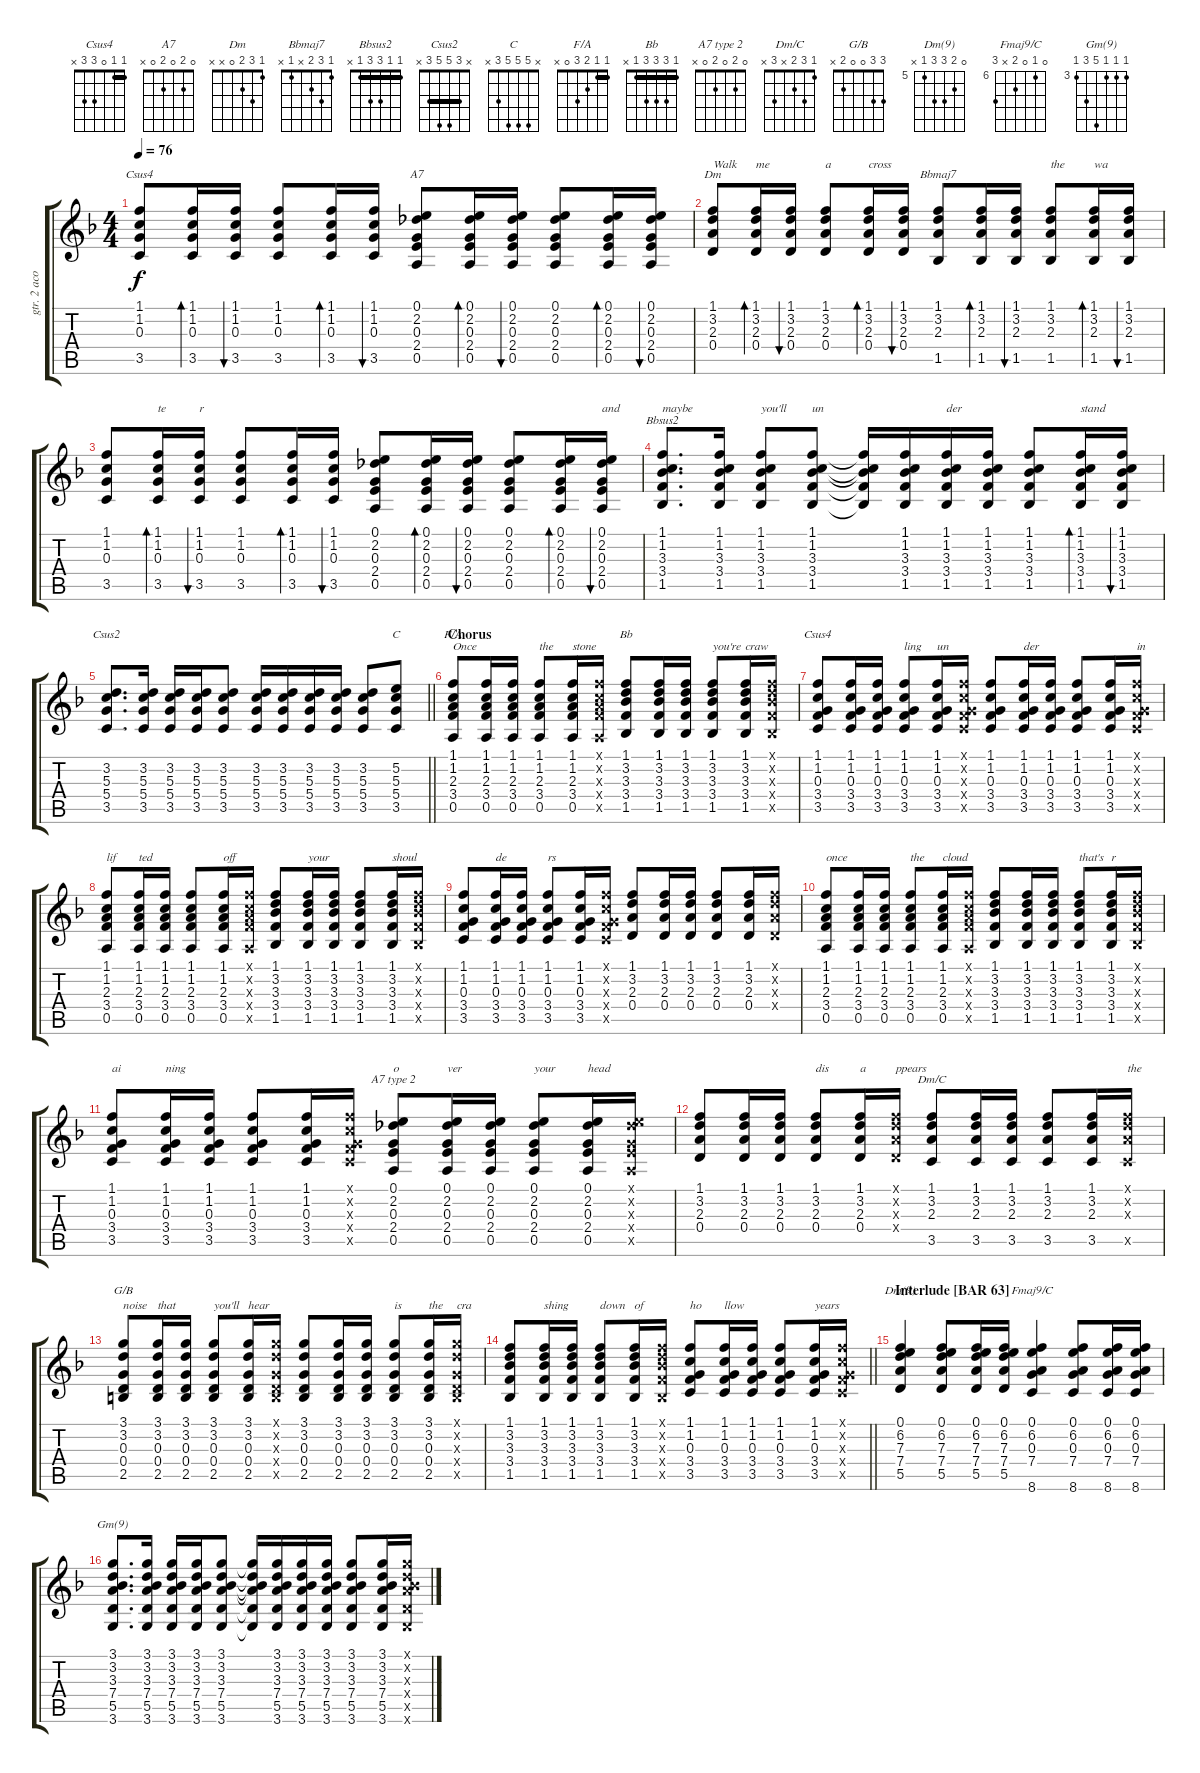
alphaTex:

\track ("gtr. 2 acoustic" "gtr. 2 aco") {instrument acousticguitarsteel}
\staff {score tabs}
\tuning (E4 B3 G3 D3 A2 E2) {hide}
\chord ("Csus4" 1 1 0 x 3 x)
\chord ("A7" 0 2 0 2 0 x)
\chord ("Dm" 1 3 2 0 x x)
\chord ("Bbmaj7" 1 3 2 x 1 x)
\chord ("Bbsus2" 1 1 3 3 1 x) {barre 1}
\chord ("Csus2" x 3 5 5 3 x) {barre 3}
\chord ("C" x 5 5 5 3 x)
\chord ("F/A" 1 1 2 3 0 x) {barre 1}
\chord ("Bb" 1 3 3 3 1 x) {barre 1}
\chord ("Csus4" 1 1 0 3 3 x) {barre 1}
\chord ("A7 type 2" 0 2 0 2 0 x)
\chord ("Dm/C" 1 3 2 x 3 x)
\chord ("G/B" 3 3 0 0 2 x)
\chord ("Dm(9)" 0 6 7 7 5 x) {firstfret 5}
\chord ("Fmaj9/C" 0 6 0 7 x 8) {firstfret 6}
\chord ("Gm(9)" 3 3 3 7 5 3) {firstfret 3}
\ts (4 4)
\tempo 76
\clef g2
\ks f
(1.1 1.2 0.3 3.5).8{ch "Csus4" dy f} (1.1 1.2 0.3 3.5).16{bd 30} (1.1 1.2 0.3 3.5).16{bu 30} (1.1 1.2 0.3 3.5).8 (1.1 1.2 0.3 3.5).16{bd 30} (1.1 1.2 0.3 3.5).16{bu 30} (0.1 2.2 0.3 2.4 0.5).8{ch "A7"} (0.1 2.2 0.3 2.4 0.5).16{bd 30} (0.1 2.2 0.3 2.4 0.5).16{bu 30} (0.1 2.2 0.3 2.4 0.5).8 (0.1 2.2 0.3 2.4 0.5).16{bd 30} (0.1 2.2 0.3 2.4 0.5).16{bu 30} |
(1.1 3.2 2.3 0.4).8{ch "Dm" txt "Walk" beam Up} (1.1 3.2 2.3 0.4).16{bd 30 txt "me" beam Up} (1.1 3.2 2.3 0.4).16{bu 30 beam Up} (1.1 3.2 2.3 0.4).8{txt "a"} (1.1 3.2 2.3 0.4).16{bd 30 txt "cross"} (1.1 3.2 2.3 0.4).16{bu 30} (1.1 3.2 2.3 1.5).8{ch "Bbmaj7"} (1.1 3.2 2.3 1.5).16{bd 30} (1.1 3.2 2.3 1.5).16{bu 30} (1.1 3.2 2.3 1.5).8{txt "the"} (1.1 3.2 2.3 1.5).16{bd 30 txt "wa"} (1.1 3.2 2.3 1.5).16{bu 30} |
(1.1 1.2 0.3 3.5).8 (1.1 1.2 0.3 3.5).16{bd 30 txt "te"} (1.1 1.2 0.3 3.5).16{bu 30 txt "r"} (1.1 1.2 0.3 3.5).8 (1.1 1.2 0.3 3.5).16{bd 30} (1.1 1.2 0.3 3.5).16{bu 30} (0.1 2.2 0.3 2.4 0.5).8 (0.1 2.2 0.3 2.4 0.5).16{bd 30} (0.1 2.2 0.3 2.4 0.5).16{bu 30} (0.1 2.2 0.3 2.4 0.5).8 (0.1 2.2 0.3 2.4 0.5).16{bd 30} (0.1 2.2 0.3 2.4 0.5).16{bu 30 txt "and"} |
(1.1 1.2 3.3 3.4 1.5).8{d ch "Bbsus2" txt "maybe"} (1.1 1.2 3.3 3.4 1.5).16 (1.1 1.2 3.3 3.4 1.5).8{txt "you'll"} (1.1 1.2 3.3 3.4 1.5).8{txt "un"} (1.1{t} 1.2{t} 3.3{t} 3.4{t} 1.5{t}).16 (1.1 1.2 3.3 3.4 1.5).16 (1.1 1.2 3.3 3.4 1.5).16{txt "der"} (1.1 1.2 3.3 3.4 1.5).16 (1.1 1.2 3.3 3.4 1.5).8 (1.1 1.2 3.3 3.4 1.5).16{bd 60 txt "stand"} (1.1 1.2 3.3 3.4 1.5).16{bu 60} |
\barLineRight lightlight
(3.2 5.3 5.4 3.5).8{d ch "Csus2"} (3.2 5.3 5.4 3.5).16 (3.2 5.3 5.4 3.5).16 (3.2 5.3 5.4 3.5).16 (3.2 5.3 5.4 3.5).8 (3.2 5.3 5.4 3.5).16 (3.2 5.3 5.4 3.5).16 (3.2 5.3 5.4 3.5).16 (3.2 5.3 5.4 3.5).16 (3.2 5.3 5.4 3.5).8 (5.2 5.3 5.4 3.5).8{ch "C"} |
\section ("" "Chorus")
(1.1 1.2 2.3 3.4 0.5).8{ch "F/A" txt "Once"} (1.1 1.2 2.3 3.4 0.5).16 (1.1 1.2 2.3 3.4 0.5).16 (1.1 1.2 2.3 3.4 0.5).8{txt "the"} (1.1 1.2 2.3 3.4 0.5).16{txt "stone"} (1.1{x} 1.2{x} 2.3{x} 3.4{x} 0.5{x}).16 (1.1 3.2 3.3 3.4 1.5).8{ch "Bb"} (1.1 3.2 3.3 3.4 1.5).16 (1.1 3.2 3.3 3.4 1.5).16 (1.1 3.2 3.3 3.4 1.5).8{txt "you're"} (1.1 3.2 3.3 3.4 1.5).16{txt "craw"} (1.1{x} 3.2{x} 3.3{x} 3.4{x} 1.5{x}).16 |
(1.1 1.2 0.3 3.4 3.5).8{ch "Csus4"} (1.1 1.2 0.3 3.4 3.5).16 (1.1 1.2 0.3 3.4 3.5).16 (1.1 1.2 0.3 3.4 3.5).8{txt "ling"} (1.1 1.2 0.3 3.4 3.5).16{txt "un"} (1.1{x} 1.2{x} 0.3{x} 3.4{x} 3.5{x}).16 (1.1 1.2 0.3 3.4 3.5).8 (1.1 1.2 0.3 3.4 3.5).16{txt "der"} (1.1 1.2 0.3 3.4 3.5).16 (1.1 1.2 0.3 3.4 3.5).8 (1.1 1.2 0.3 3.4 3.5).16 (1.1{x} 1.2{x} 0.3{x} 3.4{x} 3.5{x}).16{txt "in"} |
(1.1 1.2 2.3 3.4 0.5).8{txt "lif"} (1.1 1.2 2.3 3.4 0.5).16{txt "ted"} (1.1 1.2 2.3 3.4 0.5).16 (1.1 1.2 2.3 3.4 0.5).8 (1.1 1.2 2.3 3.4 0.5).16{txt "off"} (1.1{x} 1.2{x} 2.3{x} 3.4{x} 0.5{x}).16 (1.1 3.2 3.3 3.4 1.5).8 (1.1 3.2 3.3 3.4 1.5).16{txt "your"} (1.1 3.2 3.3 3.4 1.5).16 (1.1 3.2 3.3 3.4 1.5).8 (1.1 3.2 3.3 3.4 1.5).16{txt "shoul"} (1.1{x} 3.2{x} 3.3{x} 3.4{x} 1.5{x}).16 |
(1.1 1.2 0.3 3.4 3.5).8 (1.1 1.2 0.3 3.4 3.5).16{txt "de"} (1.1 1.2 0.3 3.4 3.5).16 (1.1 1.2 0.3 3.4 3.5).8{txt "rs"} (1.1 1.2 0.3 3.4 3.5).16 (1.1{x} 1.2{x} 0.3{x} 3.4{x} 3.5{x}).16 (1.1 3.2 2.3 0.4).8 (1.1 3.2 2.3 0.4).16 (1.1 3.2 2.3 0.4).16 (1.1 3.2 2.3 0.4).8 (1.1 3.2 2.3 0.4).16 (1.1{x} 3.2{x} 2.3{x} 0.4{x}).16 |
(1.1 1.2 2.3 3.4 0.5).8{txt "once"} (1.1 1.2 2.3 3.4 0.5).16 (1.1 1.2 2.3 3.4 0.5).16 (1.1 1.2 2.3 3.4 0.5).8{txt "the"} (1.1 1.2 2.3 3.4 0.5).16{txt "cloud"} (1.1{x} 1.2{x} 2.3{x} 3.4{x} 0.5{x}).16 (1.1 3.2 3.3 3.4 1.5).8 (1.1 3.2 3.3 3.4 1.5).16 (1.1 3.2 3.3 3.4 1.5).16 (1.1 3.2 3.3 3.4 1.5).8{txt "that's"} (1.1 3.2 3.3 3.4 1.5).16{txt "r"} (1.1{x} 3.2{x} 3.3{x} 3.4{x} 1.5{x}).16 |
(1.1 1.2 0.3 3.4 3.5).8{txt "ai"} (1.1 1.2 0.3 3.4 3.5).16{txt "ning"} (1.1 1.2 0.3 3.4 3.5).16 (1.1 1.2 0.3 3.4 3.5).8 (1.1 1.2 0.3 3.4 3.5).16 (1.1{x} 1.2{x} 0.3{x} 3.4{x} 3.5{x}).16 (0.1 2.2 0.3 2.4 0.5).8{ch "A7 type 2" txt "o"} (0.1 2.2 0.3 2.4 0.5).16{txt "ver"} (0.1 2.2 0.3 2.4 0.5).16 (0.1 2.2 0.3 2.4 0.5).8{txt "your"} (0.1 2.2 0.3 2.4 0.5).16{txt "head"} (0.1{x} 2.2{x} 0.3{x} 2.4{x} 0.5{x}).16 |
(1.1 3.2 2.3 0.4).8 (1.1 3.2 2.3 0.4).16 (1.1 3.2 2.3 0.4).16 (1.1 3.2 2.3 0.4).8{txt "dis"} (1.1 3.2 2.3 0.4).16{txt "a"} (1.1{x} 3.2{x} 2.3{x} 0.4{x}).16{txt "ppears"} (1.1 3.2 2.3 3.5).8{ch "Dm/C"} (1.1 3.2 2.3 3.5).16 (1.1 3.2 2.3 3.5).16 (1.1 3.2 2.3 3.5).8 (1.1 3.2 2.3 3.5).16 (1.1{x} 3.2{x} 2.3{x} 3.5{x}).16{txt "the"} |
(3.1 3.2 0.3 0.4 2.5).8{ch "G/B" txt "noise"} (3.1 3.2 0.3 0.4 2.5).16{txt "that"} (3.1 3.2 0.3 0.4 2.5).16 (3.1 3.2 0.3 0.4 2.5).8{txt "you'll"} (3.1 3.2 0.3 0.4 2.5).16{txt "hear"} (3.1{x} 3.2{x} 0.3{x} 0.4{x} 2.5{x}).16 (3.1 3.2 0.3 0.4 2.5).8 (3.1 3.2 0.3 0.4 2.5).16 (3.1 3.2 0.3 0.4 2.5).16 (3.1 3.2 0.3 0.4 2.5).8{txt "is"} (3.1 3.2 0.3 0.4 2.5).16{txt "the"} (3.1{x} 3.2{x} 0.3{x} 0.4{x} 2.5{x}).16{txt "cra"} |
\barLineRight lightlight
(1.1 3.2 3.3 3.4 1.5).8 (1.1 3.2 3.3 3.4 1.5).16{txt "shing"} (1.1 3.2 3.3 3.4 1.5).16 (1.1 3.2 3.3 3.4 1.5).8{txt "down"} (1.1 3.2 3.3 3.4 1.5).16{txt "of"} (1.1{x} 3.2{x} 3.3{x} 3.4{x} 1.5{x}).16 (1.1 1.2 0.3 3.4 3.5).8{txt "ho"} (1.1 1.2 0.3 3.4 3.5).16{txt "llow"} (1.1 1.2 0.3 3.4 3.5).16 (1.1 1.2 0.3 3.4 3.5).8 (1.1 1.2 0.3 3.4 3.5).16{txt "years"} (1.1{x} 1.2{x} 0.3{x} 3.4{x} 3.5{x}).16 |
\section ("" "Interlude [BAR 63]")
(0.1 6.2 7.3 7.4 5.5).4{ch "Dm(9)" beam Up} (0.1 6.2 7.3 7.4 5.5).8{beam Up} (0.1 6.2 7.3 7.4 5.5).16{beam Up} (0.1 6.2 7.3 7.4 5.5).16{beam Up} (0.1 6.2 0.3 7.4 8.6).4{ch "Fmaj9/C"} (0.1 6.2 0.3 7.4 8.6).8 (0.1 6.2 0.3 7.4 8.6).16 (0.1 6.2 0.3 7.4 8.6).16 |
(3.1 3.2 3.3 7.4 5.5 3.6).8{d ch "Gm(9)"} (3.1 3.2 3.3 7.4 5.5 3.6).16 (3.1 3.2 3.3 7.4 5.5 3.6).16 (3.1 3.2 3.3 7.4 5.5 3.6).16 (3.1 3.2 3.3 7.4 5.5 3.6).8 (3.1{t} 3.2{t} 3.3{t} 7.4{t} 5.5{t} 3.6{t}).16 (3.1 3.2 3.3 7.4 5.5 3.6).16 (3.1 3.2 3.3 7.4 5.5 3.6).16 (3.1 3.2 3.3 7.4 5.5 3.6).16 (3.1 3.2 3.3 7.4 5.5 3.6).8 (3.1 3.2 3.3 7.4 5.5 3.6).16 (3.1{x} 3.2{x} 3.3{x} 7.4{x} 5.5{x} 3.6{x}).16
